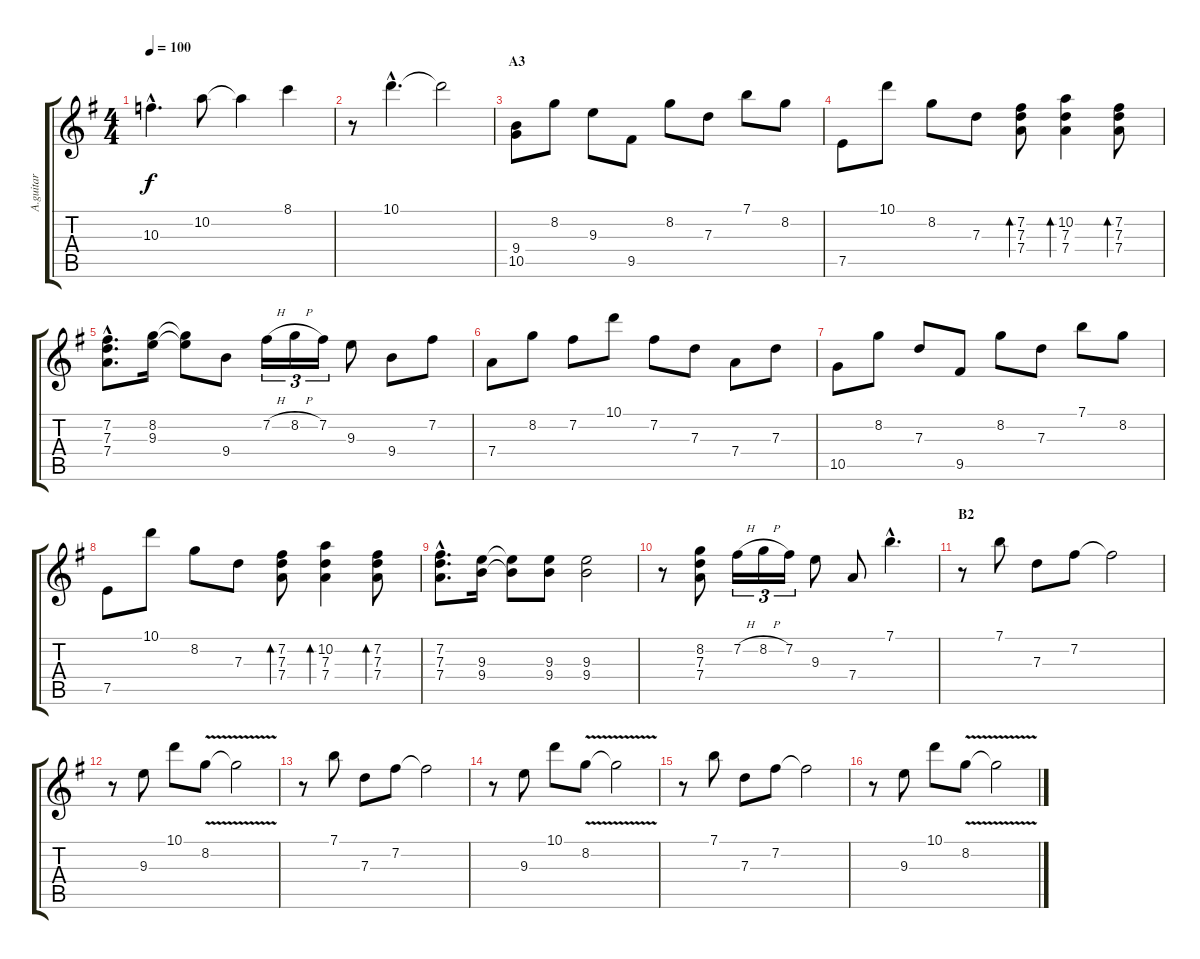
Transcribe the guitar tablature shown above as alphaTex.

\track ("A.guitar" "A.guitar") {instrument acousticguitarnylon}
\staff {score tabs}
\tuning (E4 B3 G3 D3 A2 E2) {hide}
\ts (4 4)
\tempo 100
\clef g2
\ks g
10.3{hac}.4{d dy f} 10.2.8 10.2{t}.4 8.1.4 |
r.8 10.1{hac}.4{d} 10.1{t}.2 |
\section ("" "A3")
(9.4 10.5).8 8.2.8 9.3.8 9.5.8 8.2.8 7.3.8 7.1.8 8.2.8 |
7.5.8 10.1.8 8.2.8 7.3.8 (7.2 7.3 7.4).8{bd 120} (10.2 7.3 7.4).4{bd 120} (7.2 7.3 7.4).8{bd 120} |
(7.2{hac} 7.3{hac} 7.4{hac}).8{d} (8.2 9.3).16 (8.2{t} 9.3{t}).8 9.4.8 7.2{h}.16{tu (3 2)} 8.2{h}.16{tu (3 2)} 7.2.16{tu (3 2)} 9.3.8 9.4.8 7.2.8 |
7.4.8 8.2.8 7.2.8 10.1.8 7.2.8 7.3.8 7.4.8 7.3.8 |
10.5.8 8.2.8 7.3.8 9.5.8 8.2.8 7.3.8 7.1.8 8.2.8 |
7.5.8 10.1.8 8.2.8 7.3.8 (7.2 7.3 7.4).8{bd 120} (10.2 7.3 7.4).4{bd 120} (7.2 7.3 7.4).8{bd 120} |
(7.2{hac} 7.3{hac} 7.4{hac}).8{d} (9.3 9.4).16 (9.3{t} 9.4{t}).8 (9.3 9.4).8 (9.3 9.4).2 |
r.8 (8.2 7.3 7.4).8 7.2{h}.16{tu (3 2)} 8.2{h}.16{tu (3 2)} 7.2.16{tu (3 2)} 9.3.8 7.4.8 7.1{hac}.4{d} |
\section ("" "B2")
r.8 7.1.8 7.3.8 7.2.8 7.2{t}.2 |
r.8 9.3.8 10.1.8 8.2{v}.8 8.2{t}.2 |
r.8 7.1.8 7.3.8 7.2.8 7.2{t}.2 |
r.8 9.3.8 10.1.8 8.2{v}.8 8.2{t}.2 |
r.8 7.1.8 7.3.8 7.2.8 7.2{t}.2 |
r.8 9.3.8 10.1.8 8.2{v}.8 8.2{t}.2
